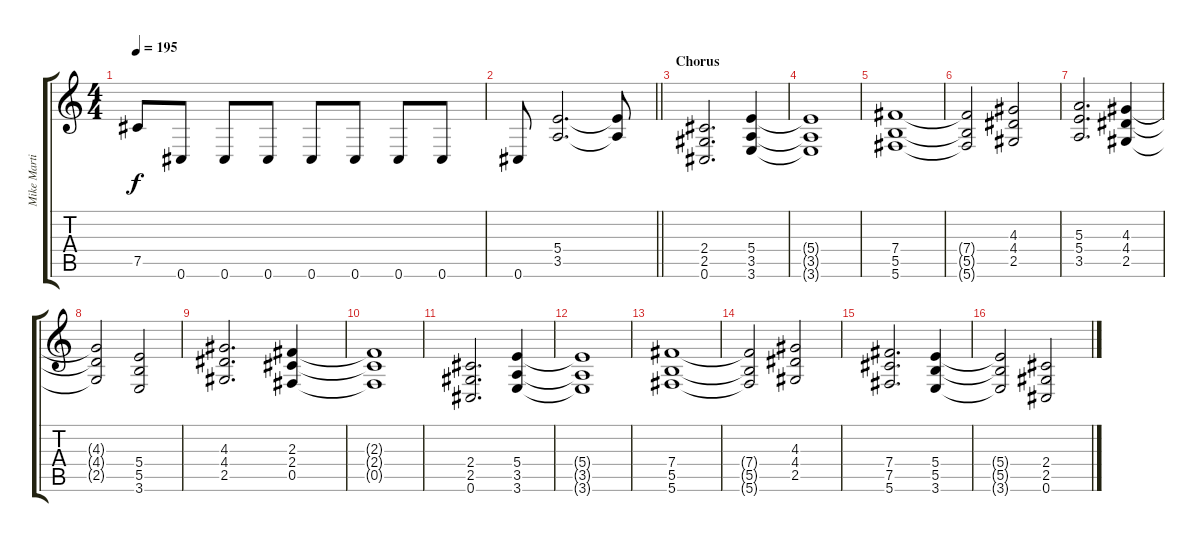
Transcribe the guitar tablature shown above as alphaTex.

\track ("Mike Martin" "Mike Marti") {instrument distortionguitar}
\staff {score tabs}
\tuning (Db4 Ab3 E3 B2 Gb2 Db2) {hide}
\ts (4 4)
\tempo 195
\clef g2
\ks c
7.5.8{dy f} 0.6.8 0.6.8 0.6.8 0.6.8 0.6.8 0.6.8 0.6.8 |
\barLineRight lightlight
0.6.8 (5.4 3.5).2{d} (5.4{t} 3.5{t}).8 |
\section ("" "Chorus")
(2.4 2.5 0.6).2{d} (5.4 3.5 3.6).4 |
(5.4{t} 3.5{t} 3.6{t}).1 |
(7.4 5.5 5.6).1 |
(7.4{t} 5.5{t} 5.6{t}).2 (4.3 4.4 2.5).2 |
(5.3 5.4 3.5).2{d} (4.3 4.4 2.5).4 |
(4.3{t} 4.4{t} 2.5{t}).2 (5.4 5.5 3.6).2 |
(4.3 4.4 2.5).2{d} (2.3 2.4 0.5).4 |
(2.3{t} 2.4{t} 0.5{t}).1 |
(2.4 2.5 0.6).2{d} (5.4 3.5 3.6).4 |
(5.4{t} 3.5{t} 3.6{t}).1 |
(7.4 5.5 5.6).1 |
(7.4{t} 5.5{t} 5.6{t}).2 (4.3 4.4 2.5).2 |
(7.4 7.5 5.6).2{d} (5.4 5.5 3.6).4 |
(5.4{t} 5.5{t} 3.6{t}).2 (2.4 2.5 0.6).2
